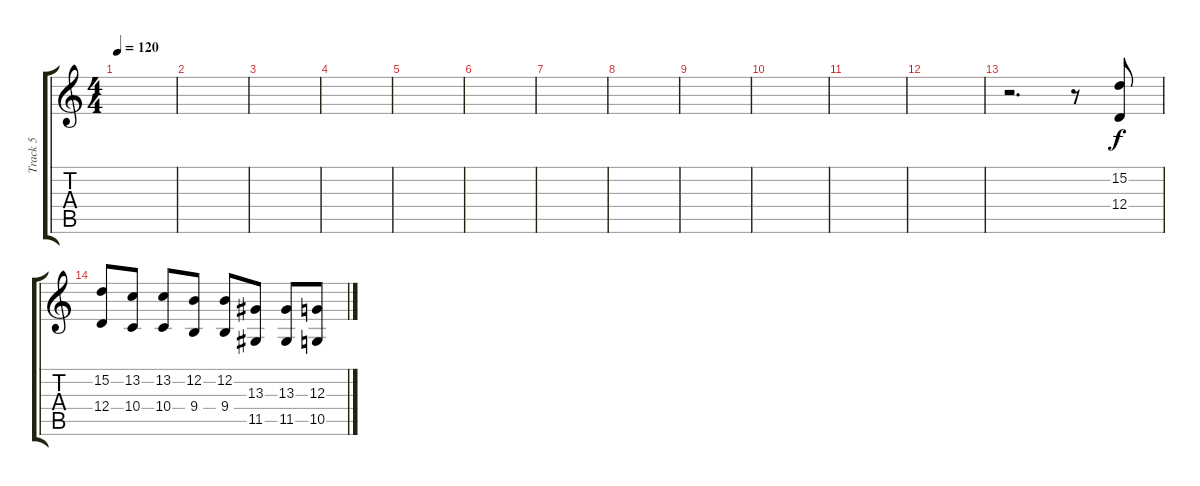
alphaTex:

\track ("Track 5" "Track 5") {instrument stringensemble1}
\staff {score tabs}
\tuning (E4 B3 G3 D3 A2 E2) {hide}
\ts (4 4)
\tempo 120
\clef g2
\ks c
|
|
|
|
|
|
|
|
|
|
|
|
r.2{d volume 14} r.8 (15.2 12.4).8 |
(15.2 12.4).8 (13.2 10.4).8 (13.2 10.4).8 (12.2 9.4).8 (12.2 9.4).8 (13.3 11.5).8 (13.3 11.5).8 (12.3 10.5).8
